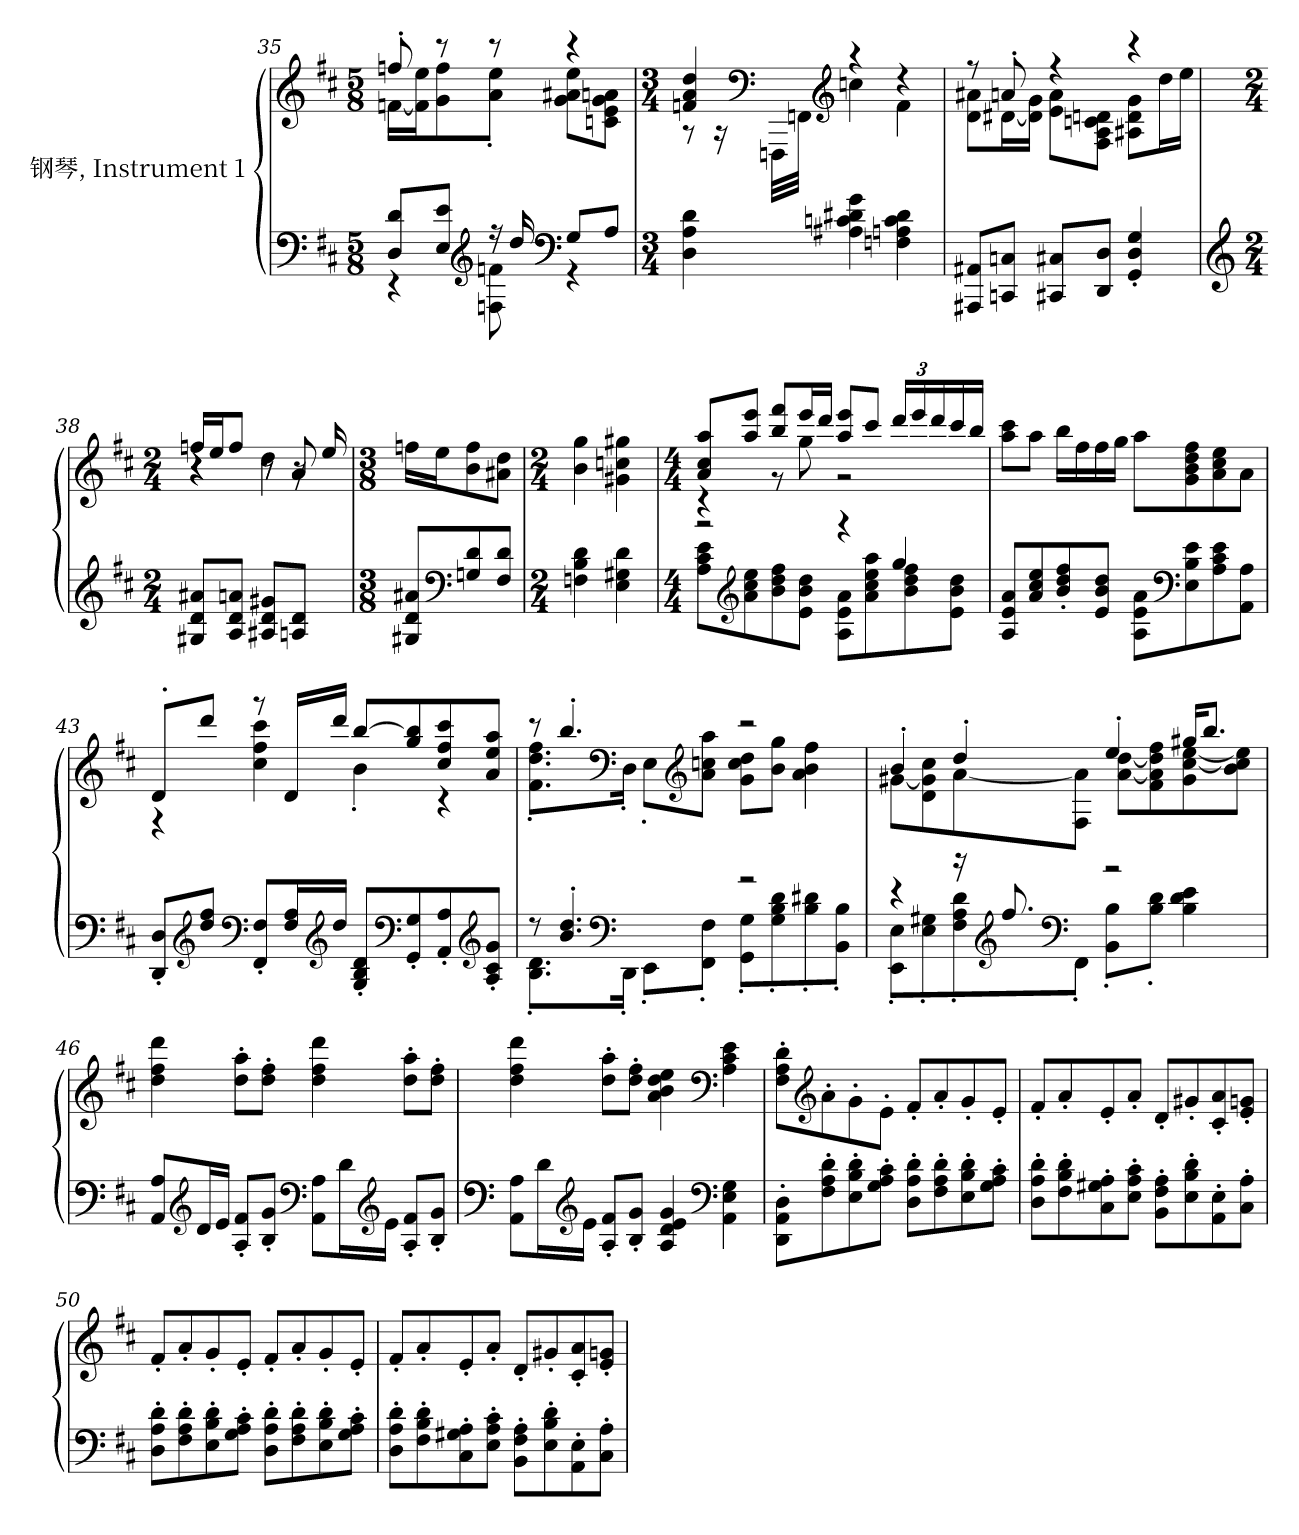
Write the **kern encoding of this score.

**kern	**kern
*part1	*part1
*staff2	*staff1
*I"钢琴, Instrument  1	*
!!LO:LB:g=z
*clefF4	*clefG2
*k[f#c#]	*k[f#c#]
*M5/8	*M5/8
*MM124	*MM124
=35	=35
*^	*^
8D/ 8d/L	4r	8ffn'/	[16fn\LL
.	.	.	16f\] 16ee\J
8E/ 8e/J	.	8r	8g\ 8ff\
*clefG2	*	*	*
16r	8Fn\ 8fn\	8r	8a\' 8ee\'J
16dd/	.	.	.
*clefF4	*	*	*
8G/L	4r	4r	8g\ 8a#X\ 8ee\L
8A/J	.	.	8cn\ 8e\ 8g\ 8an\J
*v	*v	*	*
=36	=36	=36
*M3/4	*M3/4	*
4D\ 4A\ 4d\	4fn/ 4a/ 4dd/	8r
.	.	16r
*	*clefF4	*
.	.	32FFFn\LLL
.	.	32FFn\JJJ
*	*clefG2	*
4A#X\ 4cn\ 4d#X\ 4g\	4r	4ccn\
4Fn\ 4An\ 4c\ 4d#\	4r	4f\
!!LO:LB:g=z	!!
=37	=37	=37
8AAA#X/ 8AA#X/L	8r	8d\ 8a#X\L
8CCn/ 8Cn/J	8an'/	[16d#X\L
.	.	16d#\] 16g\JJ
8CC#X/ 8C#X/L	4r	8e\ 8a\L
8DD/ 8D/J	.	8F#\ 8A\ 8cn\ 8dn\J
4GG/' 4D/' 4G/'	4r	8A#X\ 8d\ 8g\L
.	.	16dd\L
.	.	16ee\JJ
*	*v	*v
=38	=38
*clefG2	*
*M2/4	*M2/4
*	*^
*	*	*^
8G#X/ 8d/ 8a#X/L	16ffn/LL	4r	4r
.	16ee/J	.	.
8A/ 8d/ 8an/J	8ff/J	.	.
8A#X/ 8d/ 8g#X/L	8r	4dd\	8r
8An/ 8d/J	16r	.	8a/
.	16ee/	.	.
*	*v	*v	*v
=39	=39
*M3/8	*M3/8
8G#X/ 8d/ 8a#X/L	16ffn\LL
.	16ee\J
*clefF4	*
8Gn/ 8d/	8b\ 8ff\
8F#/ 8d/J	8a#X\ 8dd\J
=40	=40
*M2/4	*M2/4
4Fn\ 4B\ 4d\	4b\ 4gg\
4E\ 4G#X\ 4d\	4g#X\ 4ccn\ 4gg#X\
!!LO:LB:g=z
=41	=41
*M4/4	*M4/4
*^	*^
2r	8A\ 8c#\ 8e\L	8a/ 8cc#/ 8aa/L	4r
*clefG2	*	*	*
.	8a\ 8cc#\ 8ee\	8aa/ 8eee/J	.
.	8b\ 8dd\ 8ff#\	8bb/ 8fff#/L	8r
.	8e\ 8b\ 8dd\J	16eee/L	8gg\
.	.	16ddd/JJ	.
4r	8A\ 8e\ 8a\L	8aa/ 8eee/L	2r
.	8a\ 8cc#\ 8ee\ 8aa\	8ccc#/J	.
*	*	*Xbrackettup	*
4gg/	8b\ 8dd\ 8ff#\	24ddd/LL	.
.	.	24eee/	.
.	.	24ddd/	.
.	8e\ 8b\ 8dd\J	16ccc#/	.
.	.	16bb/JJ	.
*v	*v	*	*
*	*v	*v
=42	=42
8A/ 8e/ 8a/L	8aa\ 8ccc#\L
8a/ 8cc#/ 8ee/	8aa\J
8b/' 8dd/' 8ff#/'	16bb\LL
.	16ff#\
8e/ 8b/ 8dd/J	16ff#\
.	16gg\JJ
8A\ 8e\ 8a\L	8aa\L
*clefF4	*
8E\ 8B\ 8e\	8g\ 8b\ 8dd\ 8ff#\
8A\ 8c#\ 8e\	8a\ 8cc#\ 8ee\
8AA\ 8A\J	8a\J
!!LO:PB:g=z
=43	=43
*	*^
8DD/' 8D/'L	8d'/L	4r
*clefG2	*	*
8dd/ 8ff#/J	8ddd/J	.
*clefF4	*	*
8FF#/' 8F#/'L	8r	4cc#\ 4ff#\ 4ccc#\
16F#/ 16A/L	16d/LL	.
*clefG2	*	*
16dd/JJ	16ddd/JJ	.
8G/' 8B/' 8d/'L	[8bb/L	4b'\
*clefF4	*	*
8GG/' 8G/'	8gg/ 8bb/]	.
8AA/' 8A/'	8cc#/ 8ff#/ 8ccc#/	4r
*clefG2	*	*
8A/' 8c#/' 8g/'J	8a/ 8ee/ 8aa/J	.
=44	=44	=44
*^	*	*
8r	8.B\' 8.d\'L	8r	8.f#\' 8.dd\' 8.ff#\'L
4.b/' 4.dd/'	.	4.bb'/	.
*clefF4	*	*clefF4	*
.	16DD'\Jk	.	16D'\Jk
.	8EE'\L	.	8E'\L
*	*	*clefG2	*
.	8FF#\' 8F#\'J	.	8a\ 8ccn\ 8aa\J
2r	8GG\' 8G\'L	2r	8g\ 8cc\ 8dd\L
.	8G\' 8B\' 8d\'	.	8b\ 8gg\J
.	8B\' 8d#X\'	.	4a\ 4b\ 4ff#\
.	8BB\' 8B\'J	.	.
!!LO:LB:g=z	!!
=45	=45	=45	=45
4r	8EE\' 8E\'L	4b'/	[8g#X\L
.	8E\' 8G#X\'	.	8d\ 8g#\] 8cc#\
16r	8F#\' 8A\' 8d\'	4dd'/	[8a\
*clefG2	*	*	*
8.ff#/	.	.	.
*clefF4	*	*	*
.	8FF#'\J	.	8F#\ 8a\]J
2r	8BB\' 8B\'L	4ee'/	[8a\ [8dd\L
.	8B\' 8d\'J	.	8f#\ 8a\] 8dd\] 8ff#\
.	4B\ 4d\ 4e\	16gg#X/KL	8g#\ [8cc#\ [8ee\
.	.	8.bb/J	.
.	.	.	8b\ 8cc#\] 8ee\]J
*v	*v	*	*
*	*v	*v
=46	=46
*	*MM110
8AA/ 8A/L	4dd\ 4ff#\ 4ddd\
*clefG2	*
16d/L	.
16e/JJ	.
8A/' 8f#/'L	8dd\' 8aa\'L
8B/' 8g/'J	8dd\' 8ff#\'J
*clefF4	*
8AA\ 8A\L	4dd\ 4ff#\ 4ddd\
16d\L	.
*clefG2	*
16e\JJ	.
8A/' 8f#/'L	8dd\' 8aa\'L
8B/' 8g/'J	8dd\' 8ff#\'J
!!LO:LB:g=z
=47	=47
*clefF4	*
*	*MM110
8AA\ 8A\L	4dd\ 4ff#\ 4ddd\
16d\L	.
*clefG2	*
16e\JJ	.
8A/' 8f#/'L	8dd\' 8aa\'L
8B/' 8g/'J	8dd\' 8ff#\'J
4A/ 4d/ 4e/ 4g/	4a\ 4b\ 4dd\ 4ee\
*clefF4	*clefF4
4AA\ 4E\ 4G\	4A\ 4c#\ 4e\
=48	=48
*	*MM124
8DD\' 8AA\' 8D\'L	8F#\' 8A\' 8d\'L
*	*clefG2
8F#\' 8A\' 8d\'	8a'\
8E\' 8B\' 8d\'	8g'\
8G\' 8A\' 8c#\'J	8e'\J
8D\' 8A\' 8d\'L	8f#'/L
8F#\' 8A\' 8d\'	8a'/
8E\' 8B\' 8d\'	8g'/
8G\' 8A\' 8c#\'J	8e'/J
=49	=49
8D\' 8A\' 8d\'L	8f#'/L
8F#\' 8B\' 8d\'	8a'/
8C#\' 8G#X\' 8A\'	8e'/
8E\' 8A\' 8c#\'J	8a'/J
8BB\' 8F#\' 8A\'L	8d'/L
8E\' 8B\' 8d\'	8g#X'/
8AA\' 8E\'	8c#/' 8a/'
8C#\' 8A\'J	8e/' 8gn/'J
!!LO:LB:g=z
=50	=50
8D\' 8A\' 8d\'L	8f#'/L
8F#\' 8A\' 8d\'	8a'/
8E\' 8B\' 8d\'	8g'/
8G\' 8A\' 8c#\'J	8e'/J
8D\' 8A\' 8d\'L	8f#'/L
8F#\' 8A\' 8d\'	8a'/
8E\' 8B\' 8d\'	8g'/
8G\' 8A\' 8c#\'J	8e'/J
=51	=51
8D\' 8A\' 8d\'L	8f#'/L
8F#\' 8B\' 8d\'	8a'/
8C#\' 8G#X\' 8A\'	8e'/
8E\' 8A\' 8c#\'J	8a'/J
8BB\' 8F#\' 8A\'L	8d'/L
8E\' 8B\' 8d\'	8g#X'/
8AA\' 8E\'	8c#/' 8a/'
8C#\' 8A\'J	8e/' 8gn/'J
=	=
*-	*-
